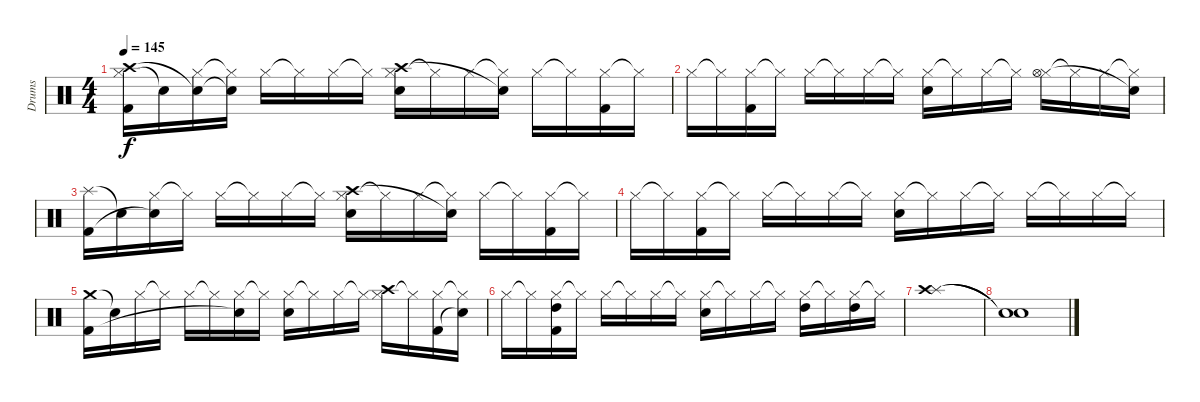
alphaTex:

\track ("Drums" "Drums") {instrument percussion}
\staff {score}
\articulation defaults
\ts (4 4)
\tempo 145
\clef neutral
\ks c
("Hi-Hat (closed)" "Crash high (hit)" "Kick (hit) 2").16{dy f} "Snare (hit)"{t}.16 ("Hi-Hat (closed)" "Snare (hit)"{t}).16 ("Hi-Hat (closed)"{t} "Snare (hit)"{t}).16 "Hi-Hat (closed)".16 "Hi-Hat (closed)"{t}.16 "Hi-Hat (closed)".16 "Hi-Hat (closed)"{t}.16 ("Hi-Hat (closed)" "Crash high (hit)" "Snare (hit) 2").16 "Hi-Hat (closed)"{t}.16 "Hi-Hat (closed)".16 ("Hi-Hat (closed)"{t} "Snare (hit)"{t}).16 "Hi-Hat (closed)".16 "Hi-Hat (closed)"{t}.16 ("Hi-Hat (closed)" "Kick (hit) 2").16 "Hi-Hat (closed)"{t}.16 |
"Hi-Hat (closed)".16 "Hi-Hat (closed)"{t}.16 ("Hi-Hat (closed)" "Kick (hit) 2").16 "Hi-Hat (closed)"{t}.16 "Hi-Hat (closed)".16 "Hi-Hat (closed)"{t}.16 "Hi-Hat (closed)".16 "Hi-Hat (closed)"{t}.16 ("Hi-Hat (closed)" "Snare (hit) 2").16 "Hi-Hat (closed)"{t}.16 "Hi-Hat (closed)".16 "Hi-Hat (closed)"{t}.16 ("Hi-Hat (closed)" "Hi-Hat (open)").16 "Hi-Hat (closed)"{t}.16 "Hi-Hat (closed)".16 ("Hi-Hat (closed)"{t} "Snare (hit)"{t}).16 |
("Splash (hit)" "Kick (hit) 2").16 "Snare (hit)"{t}.16 ("Hi-Hat (closed)" "Snare (hit)"{t}).16 "Hi-Hat (closed)"{t}.16 "Hi-Hat (closed)".16 "Hi-Hat (closed)"{t}.16 "Hi-Hat (closed)".16 "Hi-Hat (closed)"{t}.16 ("Hi-Hat (closed)" "Crash high (hit)" "Snare (hit) 2").16 "Hi-Hat (closed)"{t}.16 "Hi-Hat (closed)".16 ("Hi-Hat (closed)"{t} "Snare (hit)"{t}).16 "Hi-Hat (closed)".16 "Hi-Hat (closed)"{t}.16 ("Hi-Hat (closed)" "Kick (hit) 2").16 "Hi-Hat (closed)"{t}.16 |
"Hi-Hat (closed)".16 "Hi-Hat (closed)"{t}.16 ("Hi-Hat (closed)" "Kick (hit) 2").16 "Hi-Hat (closed)"{t}.16 "Hi-Hat (closed)".16 "Hi-Hat (closed)"{t}.16 "Hi-Hat (closed)".16 "Hi-Hat (closed)"{t}.16 ("Hi-Hat (closed)" "Snare (hit) 2").16 "Hi-Hat (closed)"{t}.16 "Hi-Hat (closed)".16 "Hi-Hat (closed)"{t}.16 "Hi-Hat (closed)".16 "Hi-Hat (closed)"{t}.16 "Hi-Hat (closed)".16 "Hi-Hat (closed)"{t}.16 |
("Crash medium (hit)" "Kick (hit) 2").16 "Snare (hit)"{t}.16 "Hi-Hat (closed)".16 "Hi-Hat (closed)"{t}.16 "Hi-Hat (closed)".16 "Hi-Hat (closed)"{t}.16 ("Hi-Hat (closed)" "Snare (hit)"{t}).16 "Hi-Hat (closed)"{t}.16 ("Hi-Hat (closed)" "Snare (hit) 2").16 "Hi-Hat (closed)"{t}.16 "Hi-Hat (closed)".16 "Hi-Hat (closed)"{t}.16 ("Hi-Hat (closed)" "Crash high (hit)").16 "Hi-Hat (closed)"{t}.16 ("Hi-Hat (closed)" "Kick (hit) 2").16 ("Hi-Hat (closed)"{t} "Snare (hit)"{t}).16 |
"Hi-Hat (closed)".16 "Hi-Hat (closed)"{t}.16 ("Hi-Hat (closed)" "High Tom (hit)" "Kick (hit) 2").16 "Hi-Hat (closed)"{t}.16 "Hi-Hat (closed)".16 "Hi-Hat (closed)"{t}.16 "Hi-Hat (closed)".16 "Hi-Hat (closed)"{t}.16 ("Hi-Hat (closed)" "Snare (hit) 2").16 "Hi-Hat (closed)"{t}.16 "Hi-Hat (closed)".16 "Hi-Hat (closed)"{t}.16 ("Hi-Hat (closed)" "High Tom (hit)").16 "Hi-Hat (closed)"{t}.16 ("Hi-Hat (closed)" "High Tom (hit)").16 "Hi-Hat (closed)"{t}.16 |
("Splash (hit)" "Crash high (hit)").1 |
("Snare (hit)"{t} "Snare (hit)"{t}).1
